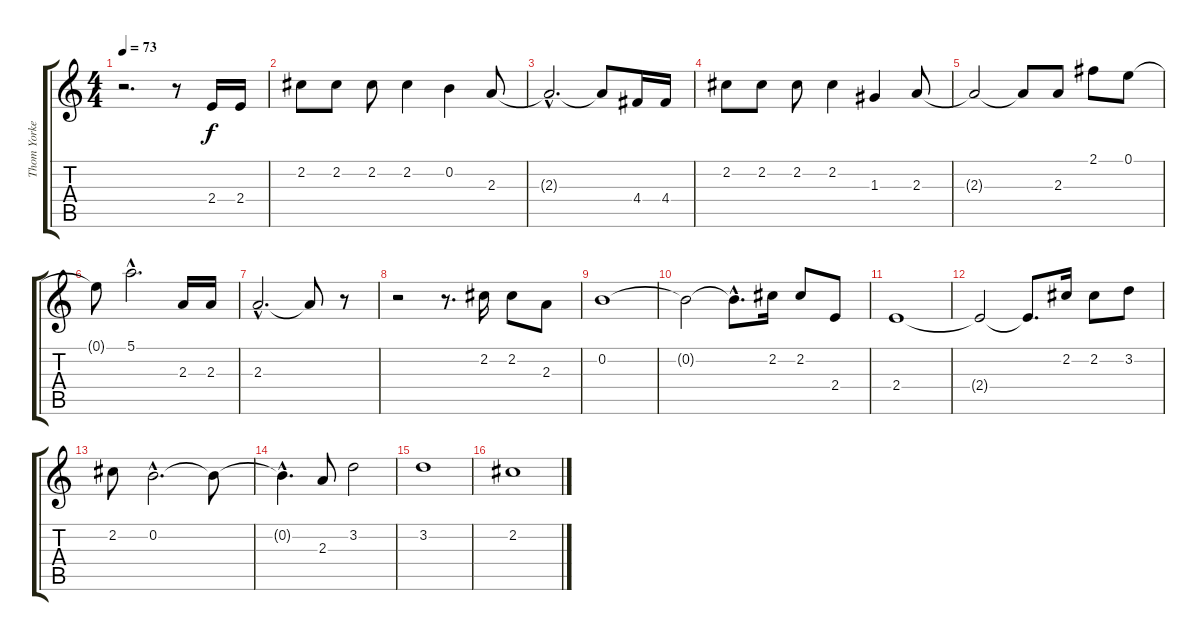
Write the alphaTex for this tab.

\track ("Thom Yorke - Voice" "Thom Yorke") {instrument fretlessbass}
\staff {score tabs}
\tuning (E4 B3 G3 D3 A2 E2) {hide}
\ts (4 4)
\tempo 73
\clef g2
\ks c
r.2{d dy f} r.8 2.4.16{volume 16} 2.4.16 |
2.2.8 2.2.8 2.2.8 2.2.4 0.2.4 2.3.8 |
2.3{hac t}.2{d} 2.3{t}.8 4.4.16 4.4.16 |
2.2.8 2.2.8 2.2.8 2.2.4 1.3.4 2.3.8 |
2.3{t}.2 2.3{t}.8 2.3.8 2.1.8 0.1.8 |
0.1{t}.8 5.1{hac}.2{d} 2.3.16 2.3.16 |
2.3{hac}.2{d} 2.3{t}.8 r.8 |
r.2 r.8{d} 2.2.16 2.2.8 2.3.8 |
0.2.1 |
0.2{t}.2 0.2{hac t}.8{d} 2.2.16 2.2.8 2.4.8 |
2.4.1 |
2.4{t}.2 2.4{t}.8{d} 2.2.16 2.2.8 3.2.8 |
2.2.8 0.2{hac}.2{d} 0.2{t}.8 |
0.2{hac t}.4{d} 2.3.8 3.2.2 |
3.2.1 |
2.2.1
